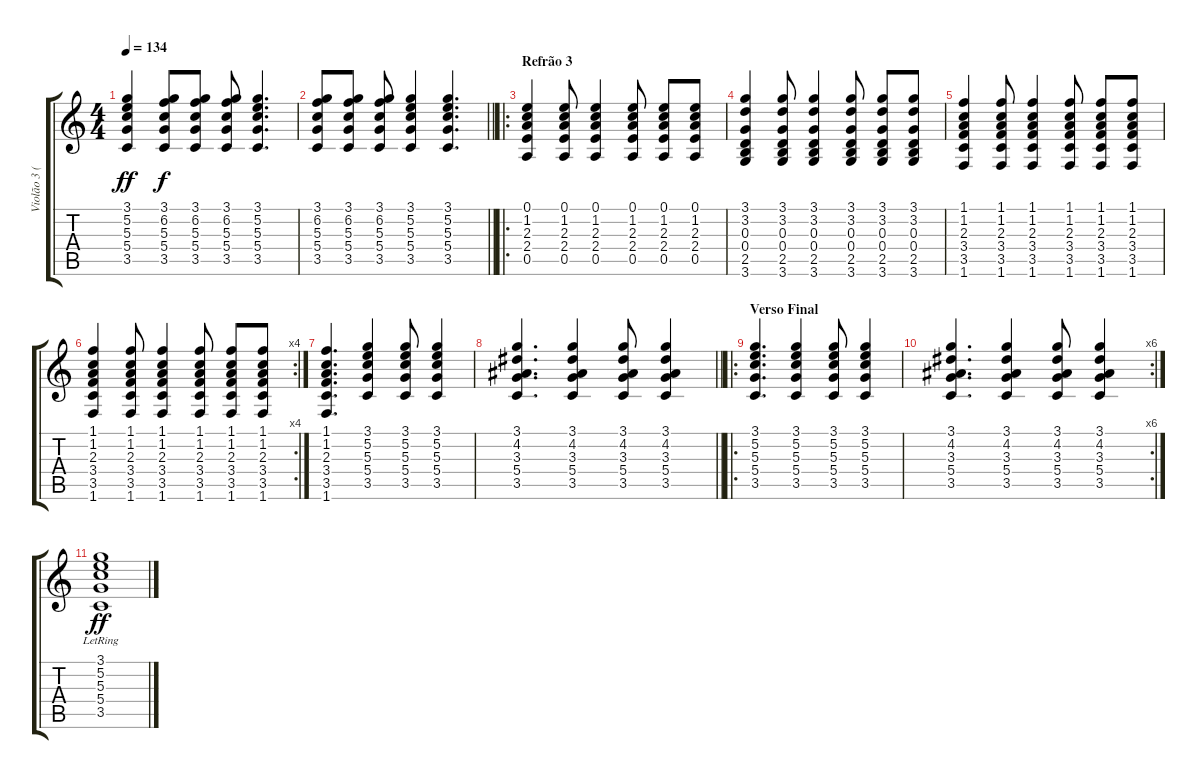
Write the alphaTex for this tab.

\track ("Violão 3 (Marcelo Sussekid)" "Violão 3 (") {instrument acousticguitarnylon}
\staff {score tabs}
\tuning (E4 B3 G3 D3 A2 E2) {hide}
\ts (4 4)
\tempo 134
\clef g2
\ks c
(3.1 5.2 5.3 5.4 3.5).4{dy ff} (3.1 6.2 5.3 5.4 3.5).8{dy f} (3.1 6.2 5.3 5.4 3.5).8 (3.1 6.2 5.3 5.4 3.5).8 (3.1 5.2 5.3 5.4 3.5).4{d} |
\barLineRight lightlight
(3.1 6.2 5.3 5.4 3.5).8 (3.1 6.2 5.3 5.4 3.5).8 (3.1 6.2 5.3 5.4 3.5).8 (3.1 5.2 5.3 5.4 3.5).4 (3.1 5.2 5.3 5.4 3.5).4{d} |
\ro
\section ("" "Refrão 3")
(0.1 1.2 2.3 2.4 0.5).4 (0.1 1.2 2.3 2.4 0.5).8 (0.1 1.2 2.3 2.4 0.5).4 (0.1 1.2 2.3 2.4 0.5).8 (0.1 1.2 2.3 2.4 0.5).8 (0.1 1.2 2.3 2.4 0.5).8 |
(3.1 3.2 0.3 0.4 2.5 3.6).4 (3.1 3.2 0.3 0.4 2.5 3.6).8 (3.1 3.2 0.3 0.4 2.5 3.6).4 (3.1 3.2 0.3 0.4 2.5 3.6).8 (3.1 3.2 0.3 0.4 2.5 3.6).8 (3.1 3.2 0.3 0.4 2.5 3.6).8 |
(1.1 1.2 2.3 3.4 3.5 1.6).4 (1.1 1.2 2.3 3.4 3.5 1.6).8 (1.1 1.2 2.3 3.4 3.5 1.6).4 (1.1 1.2 2.3 3.4 3.5 1.6).8 (1.1 1.2 2.3 3.4 3.5 1.6).8 (1.1 1.2 2.3 3.4 3.5 1.6).8 |
\rc 4
(1.1 1.2 2.3 3.4 3.5 1.6).4 (1.1 1.2 2.3 3.4 3.5 1.6).8 (1.1 1.2 2.3 3.4 3.5 1.6).4 (1.1 1.2 2.3 3.4 3.5 1.6).8 (1.1 1.2 2.3 3.4 3.5 1.6).8 (1.1 1.2 2.3 3.4 3.5 1.6).8 |
(1.1 1.2 2.3 3.4 3.5 1.6).4{d} (3.1 5.2 5.3 5.4 3.5).4 (3.1 5.2 5.3 5.4 3.5).8 (3.1 5.2 5.3 5.4 3.5).4 |
\barLineRight lightlight
(3.1 4.2 3.3 5.4 3.5).4{d} (3.1 4.2 3.3 5.4 3.5).4 (3.1 4.2 3.3 5.4 3.5).8 (3.1 4.2 3.3 5.4 3.5).4 |
\ro
\section ("" "Verso Final")
(3.1 5.2 5.3 5.4 3.5).4{d} (3.1 5.2 5.3 5.4 3.5).4 (3.1 5.2 5.3 5.4 3.5).8 (3.1 5.2 5.3 5.4 3.5).4 |
\rc 6
(3.1 4.2 3.3 5.4 3.5).4{d} (3.1 4.2 3.3 5.4 3.5).4 (3.1 4.2 3.3 5.4 3.5).8 (3.1 4.2 3.3 5.4 3.5).4 |
(3.1{lr} 5.2 5.3 5.4 3.5).1{dy ff}
